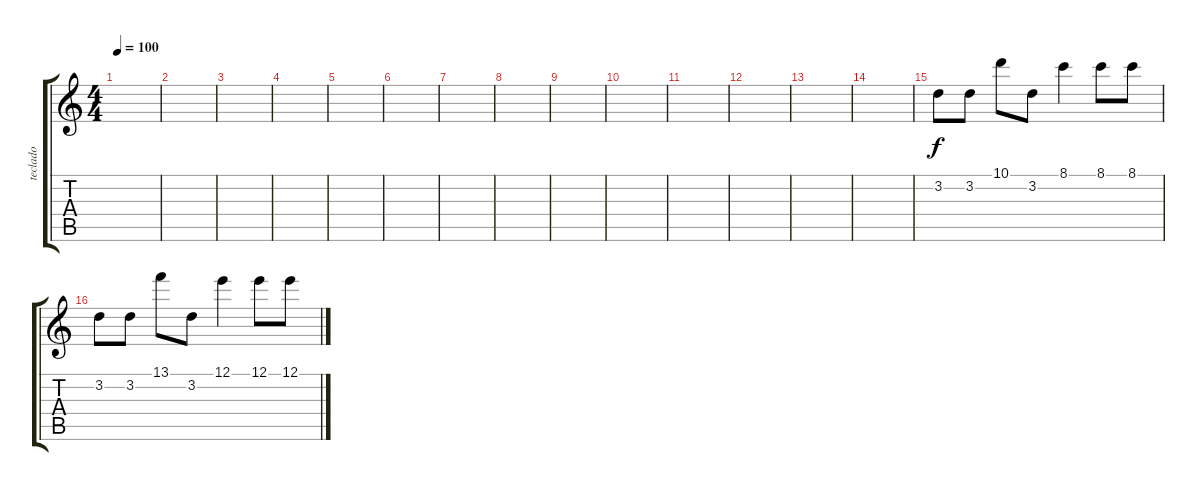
\track ("teclado" "teclado") {instrument acousticguitarnylon}
\staff {score tabs}
\tuning (E4 B3 G3 D3 A2 E2) {hide}
\ts (4 4)
\tempo 100
\clef g2
\ks c
|
|
|
|
|
|
|
|
|
|
|
|
|
|
3.2.8 3.2.8 10.1.8 3.2.8 8.1.4 8.1.8 8.1.8 |
3.2.8 3.2.8 13.1.8 3.2.8 12.1.4 12.1.8 12.1.8
